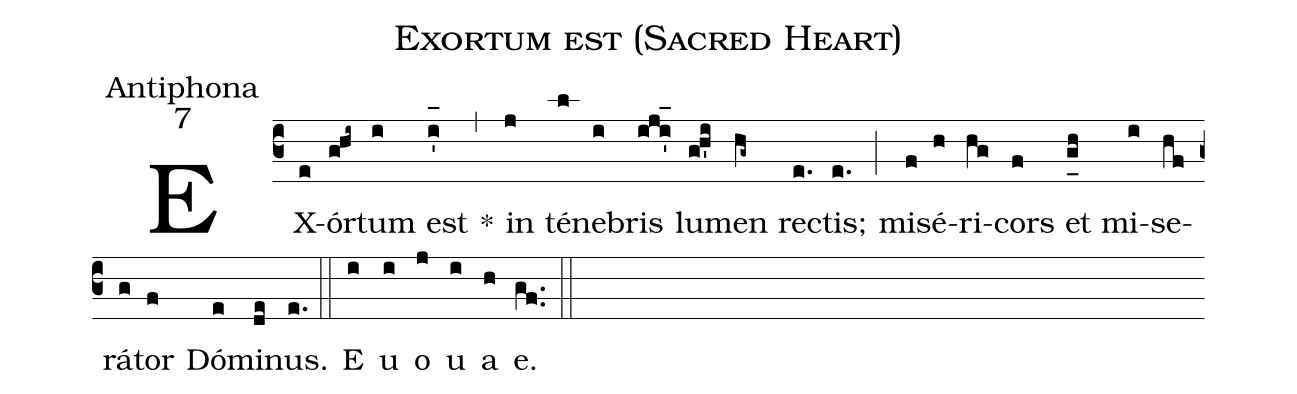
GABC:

name:Exortum est (Sacred Heart);
office-part:Antiphona;
mode:7;
%%
(c3) EX(e)ór(ghi~)tum(i) est(i'_[oh:h]) *(,) in(j) té(l)ne(i)bris(iji'_1[oh:h]) lu(gh'i)men(hg~) re(e.)ctis;(e.) (;) mi(f)sé(h)ri(hg)cors(f) et(g_[uh:l]h) mi(i)se(hf)rá(g)tor(f) Dó(e)mi(de)nus.(e.) (::) <eu>E(i) u(i) o(j) u(i) a(h) e.</eu>(gf..) (::)
